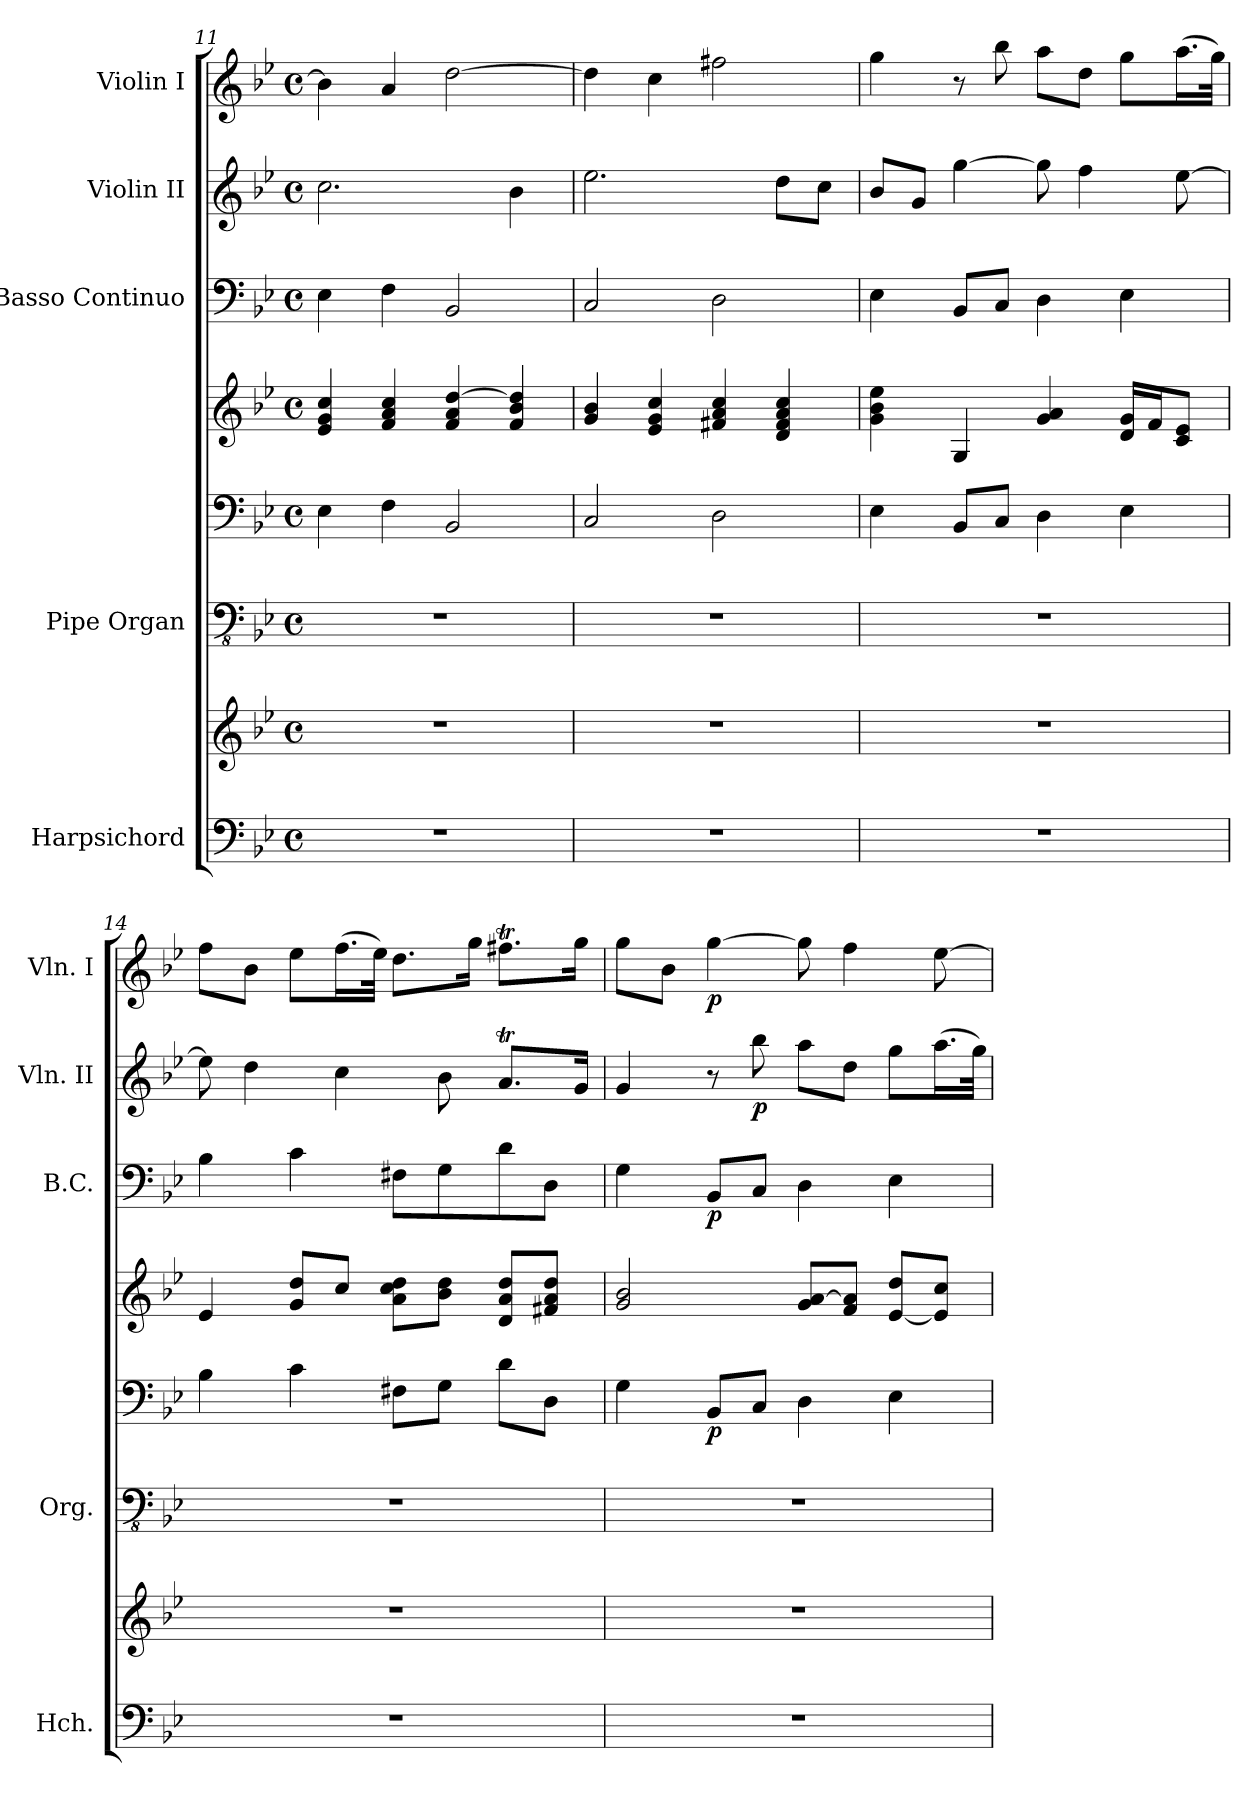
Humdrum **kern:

**kern	**kern	**kern	**kern	**kern	**dynam	**kern	**dynam	**kern	**dynam	**kern	**dynam
*part5	*part5	*part4	*part4	*part4	*part4	*part3	*part3	*part2	*part2	*part1	*part1
*staff8	*staff7	*staff6	*staff5	*staff4	*staff4/5/6	*staff3	*staff3	*staff2	*staff2	*staff1	*staff1
*I"Harpsichord	*	*I"Pipe Organ	*	*	*	*I"Basso Continuo	*	*I"Violin II	*	*I"Violin I	*
*I'Hch.	*	*I'Org.	*	*	*	*I'B.C.	*	*I'Vln. II	*	*I'Vln. I	*
*clefF4	*clefG2	*clefFv4	*clefF4	*clefG2	*	*clefF4	*	*clefG2	*	*clefG2	*
*k[b-e-]	*k[b-e-]	*k[b-e-]	*k[b-e-]	*k[b-e-]	*	*k[b-e-]	*	*k[b-e-]	*	*k[b-e-]	*
*M4/4	*M4/4	*M4/4	*M4/4	*M4/4	*	*M4/4	*	*M4/4	*	*M4/4	*
*met(c)	*met(c)	*met(c)	*met(c)	*met(c)	*	*met(c)	*	*met(c)	*	*met(c)	*
=11	=11	=11	=11	=11	=11	=11	=11	=11	=11	=11	=11
1r	1r	1r	4E-i\	4e-/ 4g/ 4cc/	.	4E-i\	.	2.cc\	.	4b-\]	.
.	.	.	4F\	4f/ 4a/ 4cc/	.	4F\	.	.	.	4a/	.
.	.	.	2BB-/	4f/ 4a/ [4dd/	.	2BB-/	.	.	.	[2dd\	.
.	.	.	.	4f/ 4b-/ 4dd/]	.	.	.	4b-\	.	.	.
=12	=12	=12	=12	=12	=12	=12	=12	=12	=12	=12	=12
1r	1r	1r	2C/	4g/ 4b-/	.	2C/	.	2.ee-\	.	4dd\]	.
.	.	.	.	4e-/ 4g/ 4cc/	.	.	.	.	.	4cc\	.
.	.	.	2D\	4f#X/ 4a/ 4cc/	.	2D\	.	.	.	2ff#X\	.
.	.	.	.	4d/ 4f#/ 4a/ 4cc/	.	.	.	8dd\L	.	.	.
.	.	.	.	.	.	.	.	8cc\J	.	.	.
=13	=13	=13	=13	=13	=13	=13	=13	=13	=13	=13	=13
1r	1r	1r	4E-\	4g\ 4b-\ 4ee-\	.	4E-\	.	8b-/L	.	4gg\	.
.	.	.	.	.	.	.	.	8g/J	.	.	.
.	.	.	8BB-/L	4G/	.	8BB-/L	.	[4gg\	.	8r	.
.	.	.	8C/J	.	.	8C/J	.	.	.	8bb-\	.
.	.	.	4D\	4g/ 4a/	.	4D\	.	8gg\]	.	8aa\L	.
.	.	.	.	.	.	.	.	4ff\	.	8dd\J	.
.	.	.	4E-\	16d/ 16g/LL	.	4E-\	.	.	.	8gg\L	.
.	.	.	.	16f/J	.	.	.	.	.	.	.
.	.	.	.	8c/ 8e-/J	.	.	.	[8ee-\	.	(>16.aa\L	.
.	.	.	.	.	.	.	.	.	.	32gg\JJk)	.
=14	=14	=14	=14	=14	=14	=14	=14	=14	=14	=14	=14
1r	1r	1r	4B-\	4e-/	.	4B-\	.	8ee-\]	.	8ff\L	.
.	.	.	.	.	.	.	.	4dd\	.	8b-\J	.
.	.	.	4c\	8g/ 8dd/L	.	4c\	.	.	.	8ee-\L	.
.	.	.	.	8cc/J	.	.	.	4cc\	.	(>16.ff\L	.
.	.	.	.	.	.	.	.	.	.	32ee-\JJk)	.
.	.	.	8F#X\L	8a\ 8cc\ 8dd\L	.	8F#X\L	.	.	.	8.dd\L	.
.	.	.	8G\J	8b-\ 8dd\J	.	8G\	.	8b-\	.	.	.
.	.	.	.	.	.	.	.	.	.	16gg\Jk	.
.	.	.	8d\L	8d/ 8a/ 8dd/L	.	8d\	.	8.at/L	.	8.ff#Xt\L	.
.	.	.	8D\J	8f#X/ 8a/ 8dd/J	.	8D\J	.	.	.	.	.
.	.	.	.	.	.	.	.	16g/Jk	.	16gg\Jk	.
!!LO:PB:g=z
=15	=15	=15	=15	=15	=15	=15	=15	=15	=15	=15	=15
1r	1r	1r	4G\	2g/ 2b-/	.	4G\	.	4g/	.	8gg\L	.
.	.	.	.	.	.	.	.	.	.	8b-\J	.
!	!	!	!	!	!LO:DY:b=2	!	!LO:DY:b	!	!	!	!LO:DY:b
.	.	.	8BB-/L	.	p	8BB-/L	p	8r	.	[4gg\	p
!	!	!	!	!	!	!	!	!	!LO:DY:b	!	!
.	.	.	8C/J	.	.	8C/J	.	8bb-\	p	.	.
.	.	.	4D\	8g/ [8a/L	.	4D\	.	8aa\L	.	8gg\]	.
.	.	.	.	8f/ 8a]/J	.	.	.	8dd\J	.	4ff\	.
.	.	.	4E-\	[8e-/ 8dd/L	.	4E-\	.	8gg\L	.	.	.
.	.	.	.	8e-]/ 8cc/J	.	.	.	(>16.aa\L	.	[8ee-\	.
.	.	.	.	.	.	.	.	32gg\JJk)	.	.	.
=	=	=	=	=	=	=	=	=	=	=	=
*-	*-	*-	*-	*-	*-	*-	*-	*-	*-	*-	*-
